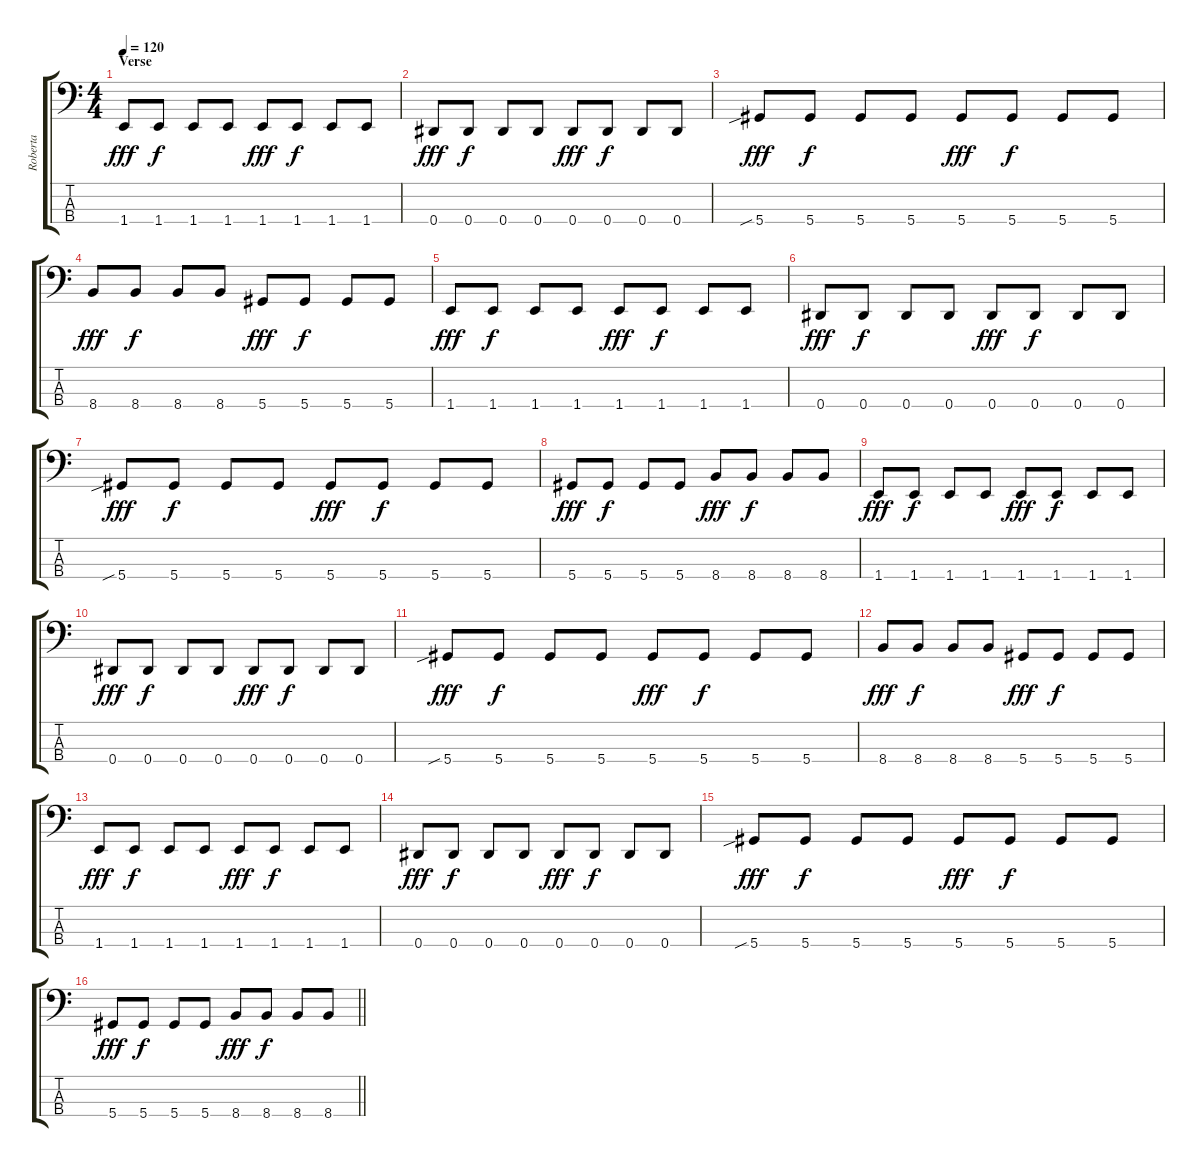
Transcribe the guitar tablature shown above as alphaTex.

\track ("Roberta" "Roberta") {instrument distortionguitar}
\staff {score tabs}
\tuning (Gb2 Db2 Ab1 Eb1) {hide}
\ts (4 4)
\section ("" "Verse")
\tempo 120
\clef f4
\ks c
1.4.8{dy fff} 1.4.8{dy f} 1.4.8 1.4.8 1.4.8{dy fff} 1.4.8{dy f} 1.4.8 1.4.8 |
0.4.8{dy fff} 0.4.8{dy f} 0.4.8 0.4.8 0.4.8{dy fff} 0.4.8{dy f} 0.4.8 0.4.8 |
5.4{sib}.8{dy fff} 5.4.8{dy f} 5.4.8 5.4.8 5.4.8{dy fff} 5.4.8{dy f} 5.4.8 5.4.8 |
8.4.8{dy fff} 8.4.8{dy f} 8.4.8 8.4.8 5.4.8{dy fff} 5.4.8{dy f} 5.4.8 5.4.8 |
1.4.8{dy fff} 1.4.8{dy f} 1.4.8 1.4.8 1.4.8{dy fff} 1.4.8{dy f} 1.4.8 1.4.8 |
0.4.8{dy fff} 0.4.8{dy f} 0.4.8 0.4.8 0.4.8{dy fff} 0.4.8{dy f} 0.4.8 0.4.8 |
5.4{sib}.8{dy fff} 5.4.8{dy f} 5.4.8 5.4.8 5.4.8{dy fff} 5.4.8{dy f} 5.4.8 5.4.8 |
5.4.8{dy fff} 5.4.8{dy f} 5.4.8 5.4.8 8.4.8{dy fff} 8.4.8{dy f} 8.4.8 8.4.8 |
1.4.8{dy fff} 1.4.8{dy f} 1.4.8 1.4.8 1.4.8{dy fff} 1.4.8{dy f} 1.4.8 1.4.8 |
0.4.8{dy fff} 0.4.8{dy f} 0.4.8 0.4.8 0.4.8{dy fff} 0.4.8{dy f} 0.4.8 0.4.8 |
5.4{sib}.8{dy fff} 5.4.8{dy f} 5.4.8 5.4.8 5.4.8{dy fff} 5.4.8{dy f} 5.4.8 5.4.8 |
8.4.8{dy fff} 8.4.8{dy f} 8.4.8 8.4.8 5.4.8{dy fff} 5.4.8{dy f} 5.4.8 5.4.8 |
1.4.8{dy fff} 1.4.8{dy f} 1.4.8 1.4.8 1.4.8{dy fff} 1.4.8{dy f} 1.4.8 1.4.8 |
0.4.8{dy fff} 0.4.8{dy f} 0.4.8 0.4.8 0.4.8{dy fff} 0.4.8{dy f} 0.4.8 0.4.8 |
5.4{sib}.8{dy fff} 5.4.8{dy f} 5.4.8 5.4.8 5.4.8{dy fff} 5.4.8{dy f} 5.4.8 5.4.8 |
\barLineRight lightlight
5.4.8{dy fff} 5.4.8{dy f} 5.4.8 5.4.8 8.4.8{dy fff} 8.4.8{dy f} 8.4.8 8.4.8
